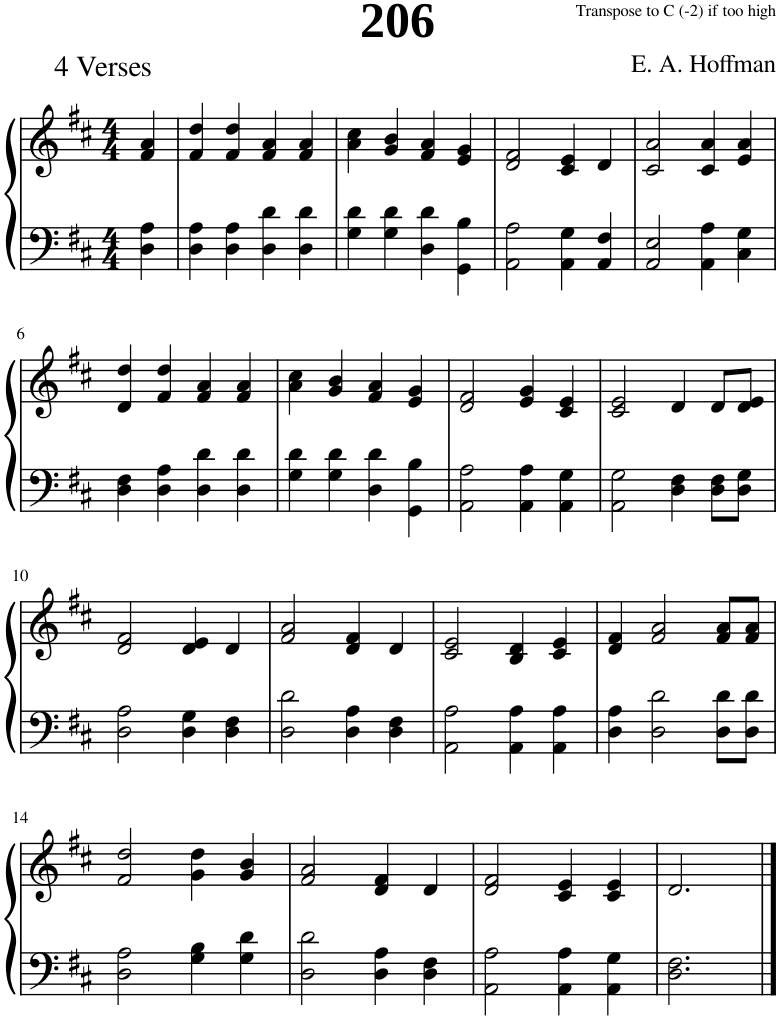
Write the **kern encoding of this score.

**kern	**kern
*part1	*part1
*staff2	*staff1
*I"Piano	*
*I'Pno.	*
*clefF4	*clefG2
*k[f#c#]	*k[f#c#]
*M4/4	*M4/4
=1	=1
4D\ 4A\	4f#/ 4a/
=2	=2
4D\ 4A\	4f#/ 4dd/
4D\ 4A\	4f#/ 4dd/
4D\ 4d\	4f#/ 4a/
4D\ 4d\	4f#/ 4a/
=3	=3
4G\ 4d\	4a\ 4cc#\
4G\ 4d\	4g/ 4b/
4D\ 4d\	4f#/ 4a/
4GG\ 4B\	4e/ 4g/
=4	=4
2AA\ 2A\	2d/ 2f#/
4AA\ 4G\	4c#/ 4e/
4AA/ 4F#/	4d/
=5	=5
2AA/ 2E/	2c#/ 2a/
4AA\ 4A\	4c#/ 4a/
4C#\ 4G\	4e/ 4a/
!!LO:LB:g=z
=6	=6
4D\ 4F#\	4d/ 4dd/
4D\ 4A\	4f#/ 4dd/
4D\ 4d\	4f#/ 4a/
4D\ 4d\	4f#/ 4a/
=7	=7
4G\ 4d\	4a\ 4cc#\
4G\ 4d\	4g/ 4b/
4D\ 4d\	4f#/ 4a/
4GG\ 4B\	4e/ 4g/
=8	=8
2AA\ 2A\	2d/ 2f#/
4AA\ 4A\	4e/ 4g/
4AA\ 4G\	4c#/ 4e/
=9	=9
2AA\ 2G\	2c#/ 2e/
4D\ 4F#\	4d/
8D\ 8F#\L	8d/L
8D\ 8G\J	8d/ 8e/J
!!LO:LB:g=z
=10	=10
2D\ 2A\	2d/ 2f#/
4D\ 4G\	4d/ 4e/
4D\ 4F#\	4d/
=11	=11
2D\ 2d\	2f#/ 2a/
4D\ 4A\	4d/ 4f#/
4D\ 4F#\	4d/
=12	=12
2AA\ 2A\	2c#/ 2e/
4AA\ 4A\	4B/ 4d/
4AA\ 4A\	4c#/ 4e/
=13	=13
4D\ 4A\	4d/ 4f#/
2D\ 2d\	2f#/ 2a/
8D\ 8d\L	8f#/ 8a/L
8D\ 8d\J	8f#/ 8a/J
!!LO:LB:g=z
=14	=14
2D\ 2A\	2f#/ 2dd/
4G\ 4B\	4g\ 4dd\
4G\ 4d\	4g/ 4b/
=15	=15
2D\ 2d\	2f#/ 2a/
4D\ 4A\	4d/ 4f#/
4D\ 4F#\	4d/
=16	=16
2AA\ 2A\	2d/ 2f#/
4AA\ 4A\	4c#/ 4e/
4AA\ 4G\	4c#/ 4e/
=17	=17
2.D\ 2.F#\	2.d/
==	==
*-	*-
